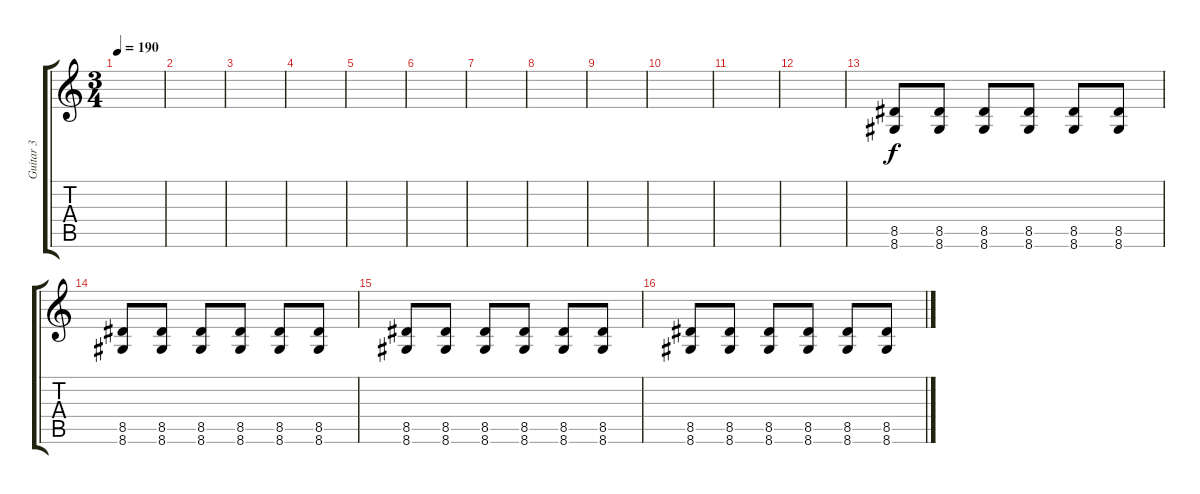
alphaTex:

\track ("Guitar 3" "Guitar 3") {instrument distortionguitar}
\staff {score tabs}
\tuning (D4 A3 F3 C3 G2 C2) {hide}
\ts (3 4)
\tempo 190
\clef g2
\ks c
|
|
|
|
|
|
|
|
|
|
|
|
(8.5 8.6).8 (8.5 8.6).8 (8.5 8.6).8 (8.5 8.6).8 (8.5 8.6).8 (8.5 8.6).8 |
(8.5 8.6).8 (8.5 8.6).8 (8.5 8.6).8 (8.5 8.6).8 (8.5 8.6).8 (8.5 8.6).8 |
(8.5 8.6).8 (8.5 8.6).8 (8.5 8.6).8 (8.5 8.6).8 (8.5 8.6).8 (8.5 8.6).8 |
(8.5 8.6).8 (8.5 8.6).8 (8.5 8.6).8 (8.5 8.6).8 (8.5 8.6).8 (8.5 8.6).8
